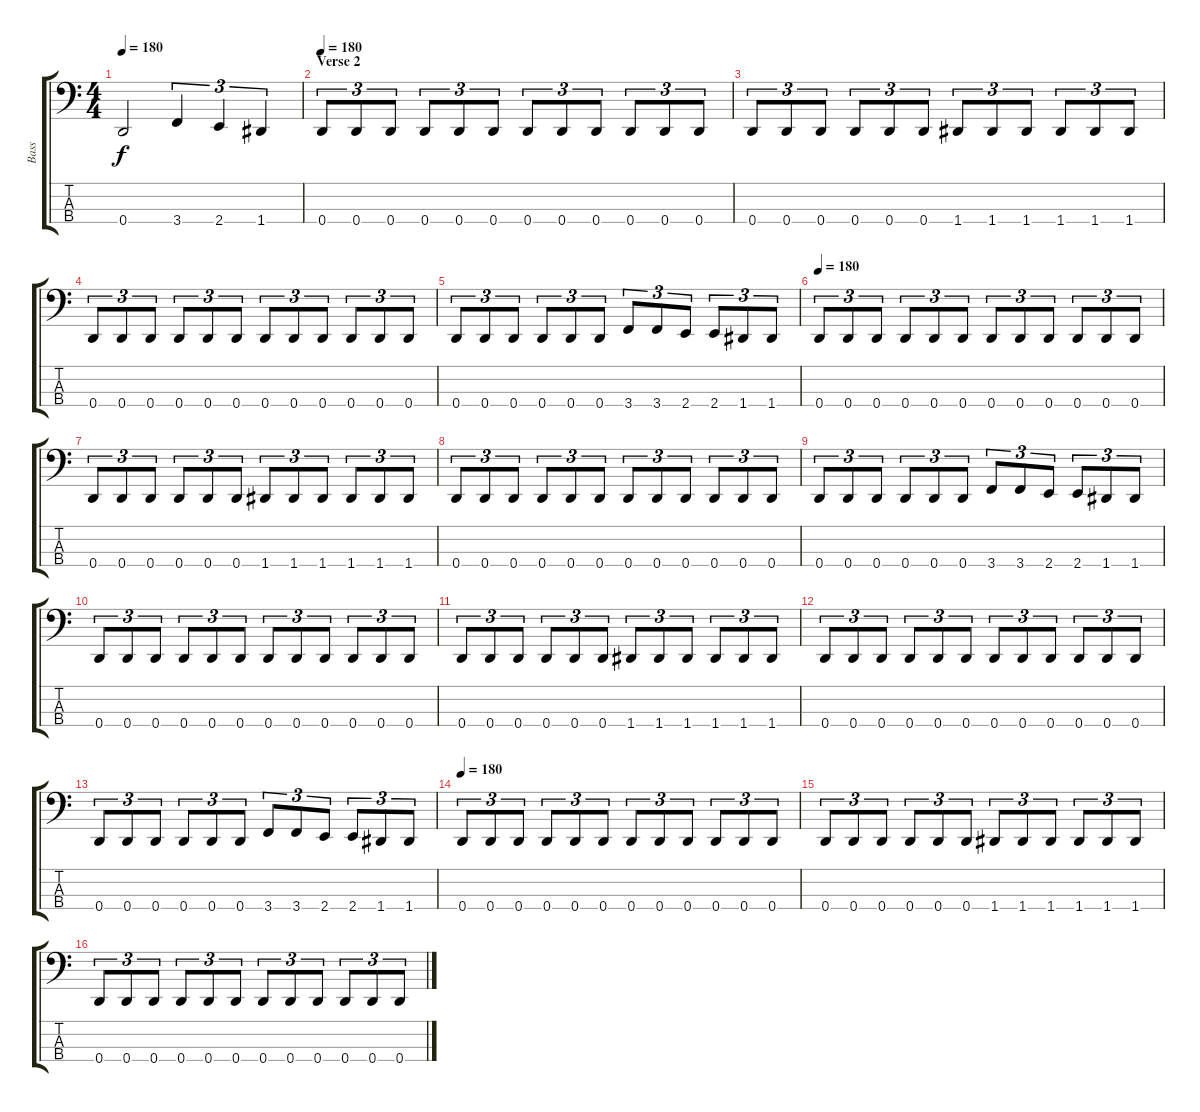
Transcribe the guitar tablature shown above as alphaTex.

\track ("Bass" "Bass") {instrument electricbasspick}
\staff {score tabs}
\tuning (F2 C2 G1 D1) {hide}
\ts (4 4)
\tempo 180
\clef f4
\ks c
0.4.2{dy f} 3.4.4{tu (3 2)} 2.4.4{tu (3 2)} 1.4.4{tu (3 2)} |
\section ("" "Verse 2")
\tempo 180
0.4.8{tu (3 2)} 0.4.8{tu (3 2)} 0.4.8{tu (3 2)} 0.4.8{tu (3 2)} 0.4.8{tu (3 2)} 0.4.8{tu (3 2)} 0.4.8{tu (3 2)} 0.4.8{tu (3 2)} 0.4.8{tu (3 2)} 0.4.8{tu (3 2)} 0.4.8{tu (3 2)} 0.4.8{tu (3 2)} |
0.4.8{tu (3 2)} 0.4.8{tu (3 2)} 0.4.8{tu (3 2)} 0.4.8{tu (3 2)} 0.4.8{tu (3 2)} 0.4.8{tu (3 2)} 1.4.8{tu (3 2)} 1.4.8{tu (3 2)} 1.4.8{tu (3 2)} 1.4.8{tu (3 2)} 1.4.8{tu (3 2)} 1.4.8{tu (3 2)} |
0.4.8{tu (3 2)} 0.4.8{tu (3 2)} 0.4.8{tu (3 2)} 0.4.8{tu (3 2)} 0.4.8{tu (3 2)} 0.4.8{tu (3 2)} 0.4.8{tu (3 2)} 0.4.8{tu (3 2)} 0.4.8{tu (3 2)} 0.4.8{tu (3 2)} 0.4.8{tu (3 2)} 0.4.8{tu (3 2)} |
0.4.8{tu (3 2)} 0.4.8{tu (3 2)} 0.4.8{tu (3 2)} 0.4.8{tu (3 2)} 0.4.8{tu (3 2)} 0.4.8{tu (3 2)} 3.4.8{tu (3 2)} 3.4.8{tu (3 2)} 2.4.8{tu (3 2)} 2.4.8{tu (3 2)} 1.4.8{tu (3 2)} 1.4.8{tu (3 2)} |
\tempo 180
0.4.8{tu (3 2)} 0.4.8{tu (3 2)} 0.4.8{tu (3 2)} 0.4.8{tu (3 2)} 0.4.8{tu (3 2)} 0.4.8{tu (3 2)} 0.4.8{tu (3 2)} 0.4.8{tu (3 2)} 0.4.8{tu (3 2)} 0.4.8{tu (3 2)} 0.4.8{tu (3 2)} 0.4.8{tu (3 2)} |
0.4.8{tu (3 2)} 0.4.8{tu (3 2)} 0.4.8{tu (3 2)} 0.4.8{tu (3 2)} 0.4.8{tu (3 2)} 0.4.8{tu (3 2)} 1.4.8{tu (3 2)} 1.4.8{tu (3 2)} 1.4.8{tu (3 2)} 1.4.8{tu (3 2)} 1.4.8{tu (3 2)} 1.4.8{tu (3 2)} |
0.4.8{tu (3 2)} 0.4.8{tu (3 2)} 0.4.8{tu (3 2)} 0.4.8{tu (3 2)} 0.4.8{tu (3 2)} 0.4.8{tu (3 2)} 0.4.8{tu (3 2)} 0.4.8{tu (3 2)} 0.4.8{tu (3 2)} 0.4.8{tu (3 2)} 0.4.8{tu (3 2)} 0.4.8{tu (3 2)} |
0.4.8{tu (3 2)} 0.4.8{tu (3 2)} 0.4.8{tu (3 2)} 0.4.8{tu (3 2)} 0.4.8{tu (3 2)} 0.4.8{tu (3 2)} 3.4.8{tu (3 2)} 3.4.8{tu (3 2)} 2.4.8{tu (3 2)} 2.4.8{tu (3 2)} 1.4.8{tu (3 2)} 1.4.8{tu (3 2)} |
0.4.8{tu (3 2)} 0.4.8{tu (3 2)} 0.4.8{tu (3 2)} 0.4.8{tu (3 2)} 0.4.8{tu (3 2)} 0.4.8{tu (3 2)} 0.4.8{tu (3 2)} 0.4.8{tu (3 2)} 0.4.8{tu (3 2)} 0.4.8{tu (3 2)} 0.4.8{tu (3 2)} 0.4.8{tu (3 2)} |
0.4.8{tu (3 2)} 0.4.8{tu (3 2)} 0.4.8{tu (3 2)} 0.4.8{tu (3 2)} 0.4.8{tu (3 2)} 0.4.8{tu (3 2)} 1.4.8{tu (3 2)} 1.4.8{tu (3 2)} 1.4.8{tu (3 2)} 1.4.8{tu (3 2)} 1.4.8{tu (3 2)} 1.4.8{tu (3 2)} |
0.4.8{tu (3 2)} 0.4.8{tu (3 2)} 0.4.8{tu (3 2)} 0.4.8{tu (3 2)} 0.4.8{tu (3 2)} 0.4.8{tu (3 2)} 0.4.8{tu (3 2)} 0.4.8{tu (3 2)} 0.4.8{tu (3 2)} 0.4.8{tu (3 2)} 0.4.8{tu (3 2)} 0.4.8{tu (3 2)} |
0.4.8{tu (3 2)} 0.4.8{tu (3 2)} 0.4.8{tu (3 2)} 0.4.8{tu (3 2)} 0.4.8{tu (3 2)} 0.4.8{tu (3 2)} 3.4.8{tu (3 2)} 3.4.8{tu (3 2)} 2.4.8{tu (3 2)} 2.4.8{tu (3 2)} 1.4.8{tu (3 2)} 1.4.8{tu (3 2)} |
\tempo 180
0.4.8{tu (3 2)} 0.4.8{tu (3 2)} 0.4.8{tu (3 2)} 0.4.8{tu (3 2)} 0.4.8{tu (3 2)} 0.4.8{tu (3 2)} 0.4.8{tu (3 2)} 0.4.8{tu (3 2)} 0.4.8{tu (3 2)} 0.4.8{tu (3 2)} 0.4.8{tu (3 2)} 0.4.8{tu (3 2)} |
0.4.8{tu (3 2)} 0.4.8{tu (3 2)} 0.4.8{tu (3 2)} 0.4.8{tu (3 2)} 0.4.8{tu (3 2)} 0.4.8{tu (3 2)} 1.4.8{tu (3 2)} 1.4.8{tu (3 2)} 1.4.8{tu (3 2)} 1.4.8{tu (3 2)} 1.4.8{tu (3 2)} 1.4.8{tu (3 2)} |
0.4.8{tu (3 2)} 0.4.8{tu (3 2)} 0.4.8{tu (3 2)} 0.4.8{tu (3 2)} 0.4.8{tu (3 2)} 0.4.8{tu (3 2)} 0.4.8{tu (3 2)} 0.4.8{tu (3 2)} 0.4.8{tu (3 2)} 0.4.8{tu (3 2)} 0.4.8{tu (3 2)} 0.4.8{tu (3 2)}
